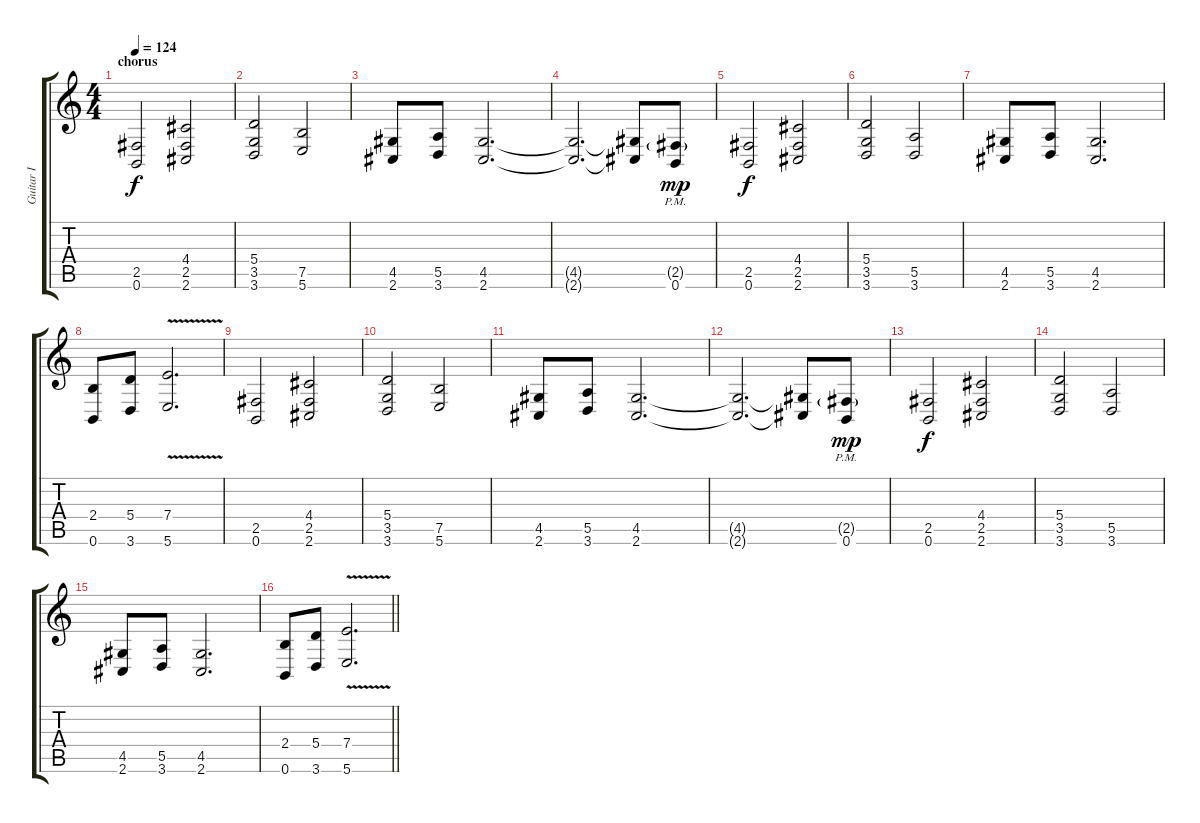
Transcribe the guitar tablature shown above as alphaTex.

\track ("Guitar I" "Guitar I") {instrument distortionguitar}
\staff {score tabs}
\tuning (B3 Gb3 D3 A2 E2 B1) {hide}
\ts (4 4)
\section ("" "chorus")
\tempo 124
\clef g2
\ks c
(2.5 0.6).2{dy f} (4.4 2.5 2.6).2 |
(5.4 3.5 3.6).2 (7.5 5.6).2 |
(4.5 2.6).8 (5.5 3.6).8 (4.5 2.6).2{d} |
(4.5{t} 2.6{t}).2{d} (4.5{t} 2.6{t}).8 (2.5{g pm} 0.6{pm}).8{dy mp} |
(2.5 0.6).2{dy f} (4.4 2.5 2.6).2 |
(5.4 3.5 3.6).2 (5.5 3.6).2 |
(4.5 2.6).8 (5.5 3.6).8 (4.5 2.6).2{d} |
(2.4 0.6).8 (5.4 3.6).8 (7.4{v} 5.6{v}).2{d} |
(2.5 0.6).2 (4.4 2.5 2.6).2 |
(5.4 3.5 3.6).2 (7.5 5.6).2 |
(4.5 2.6).8 (5.5 3.6).8 (4.5 2.6).2{d} |
(4.5{t} 2.6{t}).2{d} (4.5{t} 2.6{t}).8 (2.5{g pm} 0.6{pm}).8{dy mp} |
(2.5 0.6).2{dy f} (4.4 2.5 2.6).2 |
(5.4 3.5 3.6).2 (5.5 3.6).2 |
(4.5 2.6).8 (5.5 3.6).8 (4.5 2.6).2{d} |
\barLineRight lightlight
(2.4 0.6).8 (5.4 3.6).8 (7.4{v} 5.6{v}).2{d}
